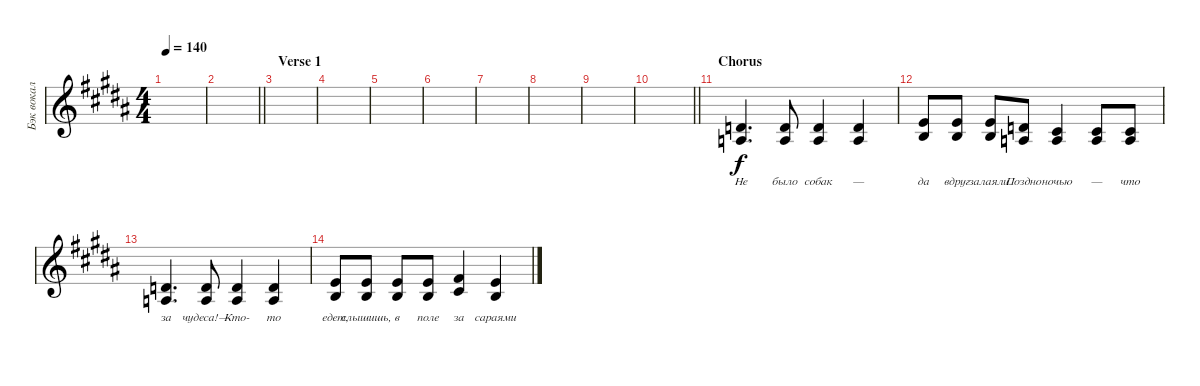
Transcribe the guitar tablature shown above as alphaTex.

\track ("Бэк вокал" "Бэк вокал") {instrument trombone}
\staff {score}
\tuning (E4 B3 G3 D3 A2 E2) {hide}
\ts (4 4)
\tempo 140
\clef g2
\ks g#minor
|
\barLineRight lightlight
|
\section ("" "Verse 1")
|
|
|
|
|
|
|
\barLineRight lightlight
|
\section ("" "Chorus")
(3.2 2.3).4{d lyrics (0 "Не") lyrics (1 "") lyrics (2 "") lyrics (3 "") lyrics (4 "")} (3.2 2.3).8{lyrics (0 "было") lyrics (1 "") lyrics (2 "") lyrics (3 "") lyrics (4 "")} (3.2 2.3).4{lyrics (0 "собак") lyrics (1 "") lyrics (2 "") lyrics (3 "") lyrics (4 "")} (3.2 2.3).4{lyrics (0 "—") lyrics (1 "") lyrics (2 "") lyrics (3 "") lyrics (4 "")} |
(5.2 4.3).8{lyrics (0 "да") lyrics (1 "") lyrics (2 "") lyrics (3 "") lyrics (4 "")} (5.2 4.3).8{lyrics (0 "вдруг") lyrics (1 "") lyrics (2 "") lyrics (3 "") lyrics (4 "")} (5.2 4.3).8{lyrics (0 "залаяли.") lyrics (1 "") lyrics (2 "") lyrics (3 "") lyrics (4 "")} (3.2 2.3).8{lyrics (0 "Поздно") lyrics (1 "") lyrics (2 "") lyrics (3 "") lyrics (4 "")} (2.2 2.3).4{lyrics (0 "ночью") lyrics (1 "") lyrics (2 "") lyrics (3 "") lyrics (4 "")} (2.2 2.3).8{lyrics (0 "—") lyrics (1 "") lyrics (2 "") lyrics (3 "") lyrics (4 "")} (2.2 2.3).8{lyrics (0 "что") lyrics (1 "") lyrics (2 "") lyrics (3 "") lyrics (4 "")} |
(3.2 2.3).4{d lyrics (0 "за") lyrics (1 "") lyrics (2 "") lyrics (3 "") lyrics (4 "")} (3.2 2.3).8{lyrics (0 "чудеса!—") lyrics (1 "") lyrics (2 "") lyrics (3 "") lyrics (4 "")} (3.2 2.3).4{lyrics (0 "Кто-") lyrics (1 "") lyrics (2 "") lyrics (3 "") lyrics (4 "")} (3.2 2.3).4{lyrics (0 "то") lyrics (1 "") lyrics (2 "") lyrics (3 "") lyrics (4 "")} |
(5.2 4.3).8{lyrics (0 "едет,") lyrics (1 "") lyrics (2 "") lyrics (3 "") lyrics (4 "")} (5.2 4.3).8{lyrics (0 "слышишь,") lyrics (1 "") lyrics (2 "") lyrics (3 "") lyrics (4 "")} (5.2 4.3).8{lyrics (0 "в") lyrics (1 "") lyrics (2 "") lyrics (3 "") lyrics (4 "")} (5.2 4.3).8{lyrics (0 "поле") lyrics (1 "") lyrics (2 "") lyrics (3 "") lyrics (4 "")} (7.2 6.3).4{lyrics (0 "за") lyrics (1 "") lyrics (2 "") lyrics (3 "") lyrics (4 "")} (5.2 4.3).4{lyrics (0 "сараями") lyrics (1 "") lyrics (2 "") lyrics (3 "") lyrics (4 "")}
